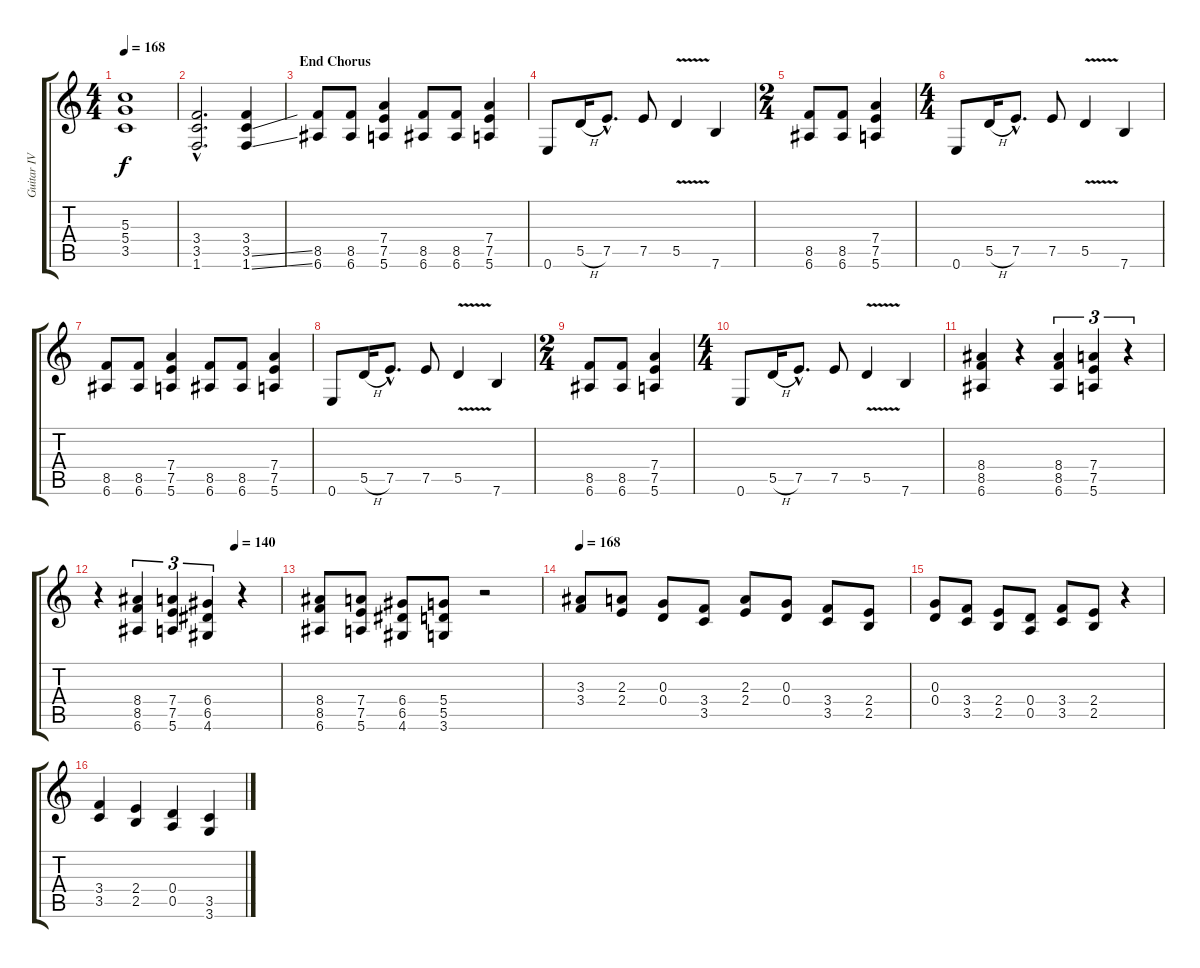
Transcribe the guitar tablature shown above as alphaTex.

\track ("Guitar IV Over/Dist" "Guitar IV ") {instrument distortionguitar}
\staff {score tabs}
\tuning (E4 B3 G3 D3 A2 E2) {hide}
\ts (4 4)
\tempo 168
\clef g2
\ks c
(5.3 5.4 3.5).1{dy f} |
(3.4{hac} 3.5{hac} 1.6{hac}).2{d} (3.4 3.5{ss} 1.6{ss}).4 |
\section ("" "End Chorus")
(8.5 6.6).8 (8.5 6.6).8 (7.4 7.5 5.6).4 (8.5 6.6).8 (8.5 6.6).8 (7.4 7.5 5.6).4 |
0.6.8 5.5{h}.16 7.5{hac}.8{d} 7.5.8 5.5{v}.4 7.6.4 |
\ts (2 4)
(8.5 6.6).8 (8.5 6.6).8 (7.4 7.5 5.6).4 |
\ts (4 4)
0.6.8 5.5{h}.16 7.5{hac}.8{d} 7.5.8 5.5{v}.4 7.6.4 |
(8.5 6.6).8 (8.5 6.6).8 (7.4 7.5 5.6).4 (8.5 6.6).8 (8.5 6.6).8 (7.4 7.5 5.6).4 |
0.6.8 5.5{h}.16 7.5{hac}.8{d} 7.5.8 5.5{v}.4 7.6.4 |
\ts (2 4)
(8.5 6.6).8 (8.5 6.6).8 (7.4 7.5 5.6).4 |
\ts (4 4)
0.6.8 5.5{h}.16 7.5{hac}.8{d} 7.5.8 5.5{v}.4 7.6.4 |
(8.4 8.5 6.6).4 r.4 (8.4 8.5 6.6).4{tu (3 2)} (7.4 7.5 5.6).4{tu (3 2)} r.4{tu (3 2)} |
\tempo (140 0.75)
r.4 (8.4 8.5 6.6).4{tu (3 2)} (7.4 7.5 5.6).4{tu (3 2)} (6.4 6.5 4.6).4{tu (3 2)} r.4 |
(8.4 8.5 6.6).8 (7.4 7.5 5.6).8 (6.4 6.5 4.6).8 (5.4 5.5 3.6).8 r.2 |
\tempo 168
(3.3 3.4).8 (2.3 2.4).8 (0.3 0.4).8 (3.4 3.5).8 (2.3 2.4).8 (0.3 0.4).8 (3.4 3.5).8 (2.4 2.5).8 |
(0.3 0.4).8 (3.4 3.5).8 (2.4 2.5).8 (0.4 0.5).8 (3.4 3.5).8 (2.4 2.5).8 r.4 |
(3.4 3.5).4 (2.4 2.5).4 (0.4 0.5).4 (3.5 3.6).4
